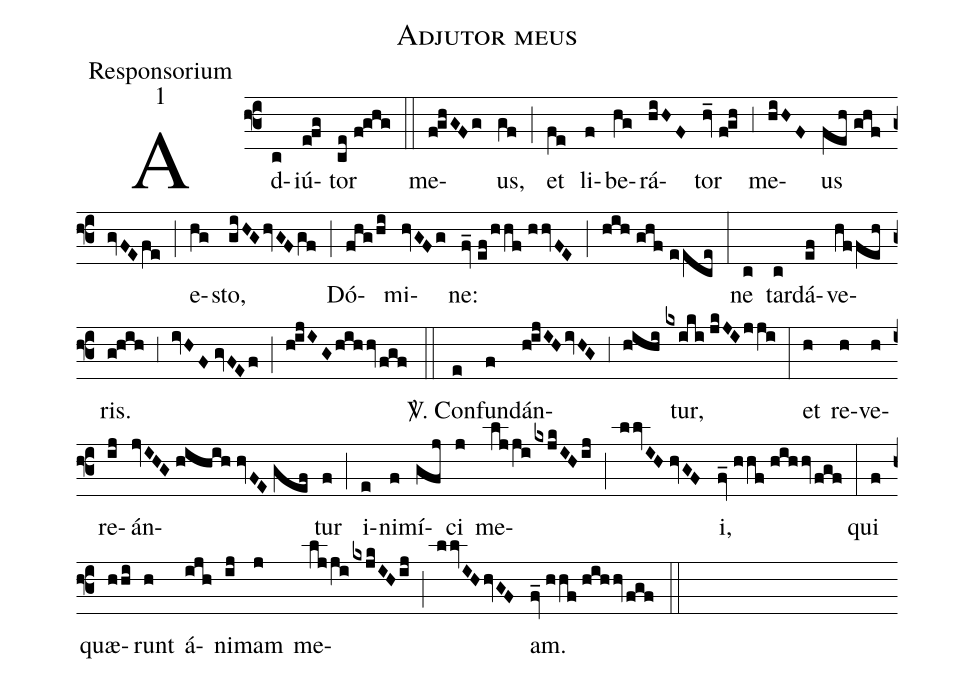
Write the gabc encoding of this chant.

name:Adjutor meus;
office-part:Responsorium;
mode:1;
%%
(f3) Ad(c)iú(e!fg)tor(ce//f!ghg) (::)
me(f!ghGFg)us,(gf) (;) et(fe) li(f)be(hg)rá(hiHF)tor(hv_//f!gh) (,3) me(hiHF)us(feh//ghf//gvFE/fe) (;) e(hg)sto,(giHG/hvGF/gf) (;) Dó(fhg/hi)mi(hvGFg)ne:(fv_//ef/hhf//hhvFE) (;) (hih//ghf//eece) (:)
ne(c) tar(c)dá(ef)ve(hffeh)ris.(g!hih) (,3) (ivHF//gvFEf) (;) (h!ijIG/hihhv/fgf) (::)

<sp>V/</sp>. Con(e)fun(f)dán(h!ijIH/ivHG)(,3)(hihi)tur,(kxiki//jkJI/jji) (:)
et(h) re(h)ve(h)re(ij)án(jvIHG//hihih//hvFE//gef)tur(f) (;) i(e)ni(f)mí(gfj)ci(j) me(ljji/kxjkIH/ij)(;)(llvIH//hvGF)i,(fv_//hhf//hihhv/fgf) (:)
qui(f) quæ(hhi)runt(h) á(ijh)ni(ij)mam(j) me(ljji/kxjkIH/ij)(;)(llvIH/hvGF)am.(fv_//hhf//hihhv/fgf) (::)
